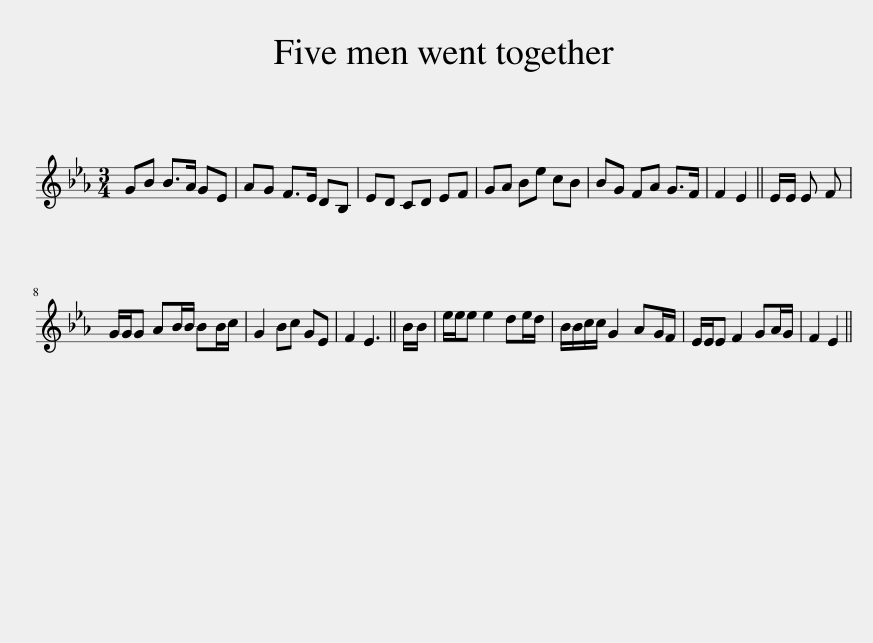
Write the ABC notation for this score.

X:1
L:1/8
M:3/4
I:linebreak $
K:Eb
V:1 treble
V:1
 GB B>A GE | AG F>E DB, | ED CD EF | GA Be cB | BG FA G>F | %5
 F2 E2 || E/E/ E F |$ G/G/G AB/B/ BB/c/ | G2 Bc GE | F2 E3 || %10
 B/B/ | e/e/e e2 de/d/ | B/B/c/c/ G2 AG/F/ | E/E/E F2 GA/G/ | F2 E2 || %15
